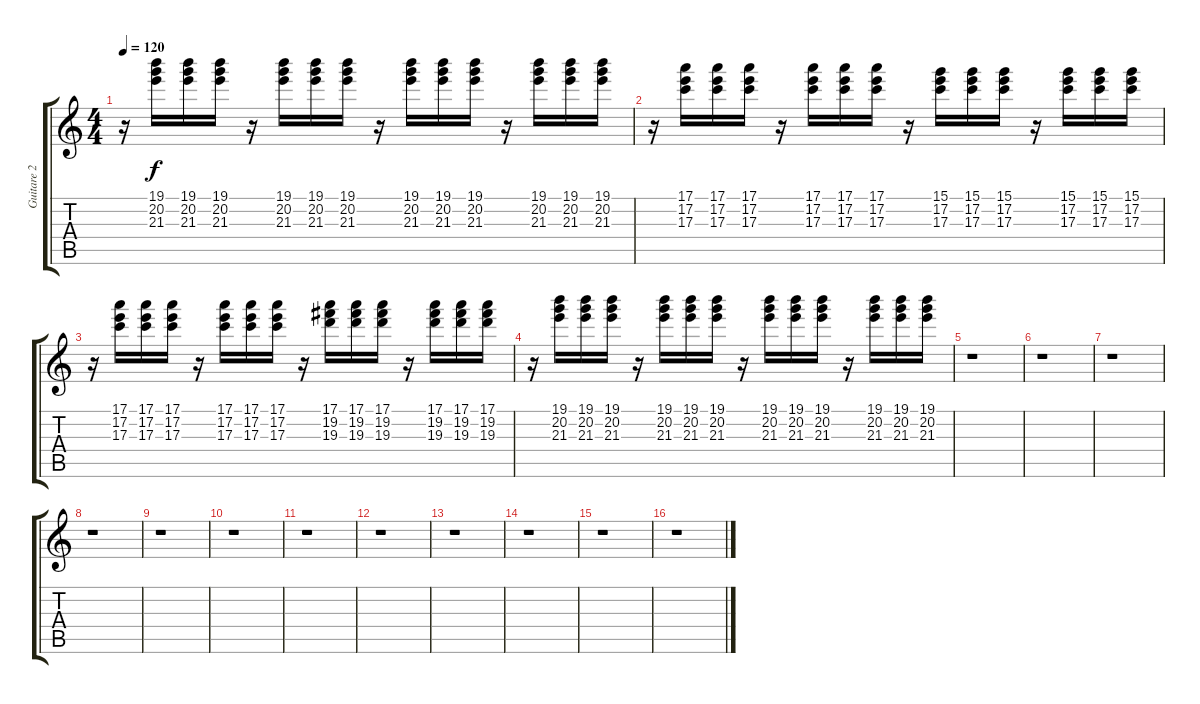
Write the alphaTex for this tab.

\track ("Guitare 2" "Guitare 2") {instrument electricguitarclean}
\staff {score tabs}
\tuning (E4 B3 G3 D3 A2 E2) {hide}
\ts (4 4)
\tempo 120
\clef g2
\ks c
r.16{dy f} (19.1 20.2 21.3).16 (19.1 20.2 21.3).16 (19.1 20.2 21.3).16 r.16 (19.1 20.2 21.3).16 (19.1 20.2 21.3).16 (19.1 20.2 21.3).16 r.16 (19.1 20.2 21.3).16 (19.1 20.2 21.3).16 (19.1 20.2 21.3).16 r.16 (19.1 20.2 21.3).16 (19.1 20.2 21.3).16 (19.1 20.2 21.3).16 |
r.16 (17.1 17.2 17.3).16 (17.1 17.2 17.3).16 (17.1 17.2 17.3).16 r.16 (17.1 17.2 17.3).16 (17.1 17.2 17.3).16 (17.1 17.2 17.3).16 r.16 (15.1 17.2 17.3).16 (15.1 17.2 17.3).16 (15.1 17.2 17.3).16 r.16 (15.1 17.2 17.3).16 (15.1 17.2 17.3).16 (15.1 17.2 17.3).16 |
r.16 (17.1 17.2 17.3).16 (17.1 17.2 17.3).16 (17.1 17.2 17.3).16 r.16 (17.1 17.2 17.3).16 (17.1 17.2 17.3).16 (17.1 17.2 17.3).16 r.16 (17.1 19.2 19.3).16 (17.1 19.2 19.3).16 (17.1 19.2 19.3).16 r.16 (17.1 19.2 19.3).16 (17.1 19.2 19.3).16 (17.1 19.2 19.3).16 |
r.16 (19.1 20.2 21.3).16 (19.1 20.2 21.3).16 (19.1 20.2 21.3).16 r.16 (19.1 20.2 21.3).16 (19.1 20.2 21.3).16 (19.1 20.2 21.3).16 r.16 (19.1 20.2 21.3).16 (19.1 20.2 21.3).16 (19.1 20.2 21.3).16 r.16 (19.1 20.2 21.3).16 (19.1 20.2 21.3).16 (19.1 20.2 21.3).16 |
r.1 |
r.1 |
r.1 |
r.1 |
r.1 |
r.1 |
r.1 |
r.1 |
r.1 |
r.1 |
r.1 |
r.1
